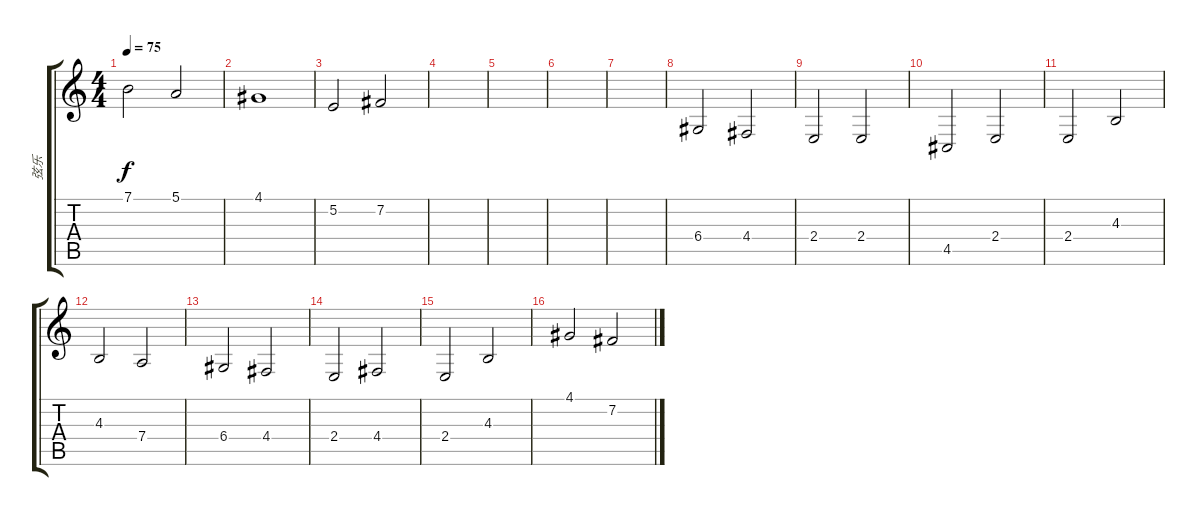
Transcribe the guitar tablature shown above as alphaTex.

\track ("弦乐" "弦乐") {instrument stringensemble1}
\staff {score tabs}
\tuning (E4 B3 G3 D3 A2 E2) {hide}
\ts (4 4)
\tempo 75
\clef g2
\ks c
7.1.2{dy f} 5.1.2 |
4.1.1 |
5.2.2 7.2.2 |
|
|
|
|
6.4.2 4.4.2 |
2.4.2 2.4.2 |
4.5.2 2.4.2 |
2.4.2 4.3.2 |
4.3.2 7.4.2 |
6.4.2 4.4.2 |
2.4.2 4.4.2 |
2.4.2 4.3.2 |
4.1.2 7.2.2
